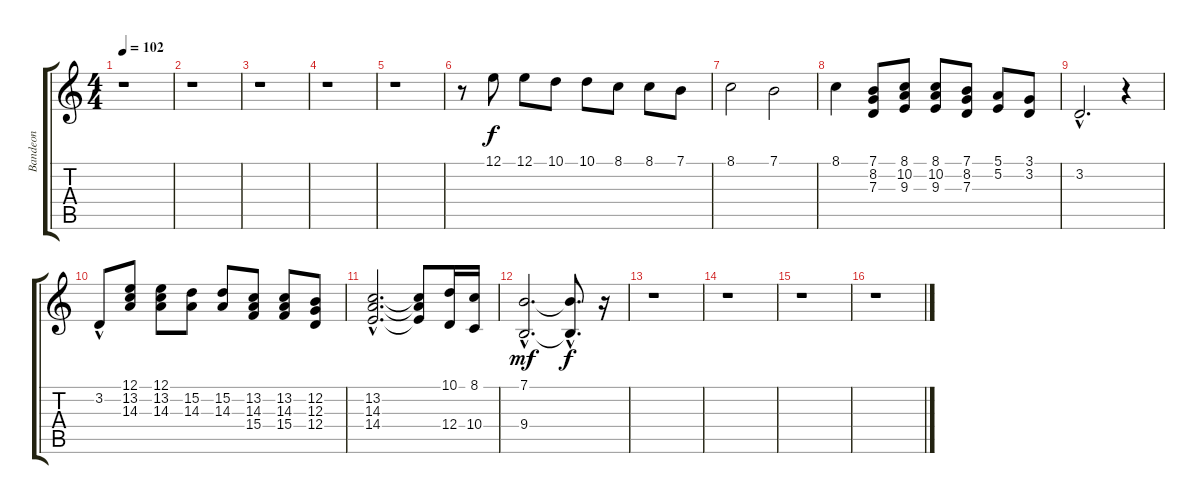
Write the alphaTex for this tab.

\track ("Bandeon" "Bandeon") {instrument tangoaccordion}
\staff {score tabs}
\tuning (E4 B3 G3 D3 A2 E2) {hide}
\ts (4 4)
\tempo 102
\clef g2
\ks c
r.1{dy f} |
r.1 |
r.1 |
r.1 |
r.1 |
r.8 12.1.8{volume 6} 12.1.8{volume 6} 10.1.8{volume 6} 10.1.8{volume 7} 8.1.8{volume 7} 8.1.8{volume 7} 7.1.8{volume 8} |
8.1.2{volume 8} 7.1.2{volume 6} |
8.1.4{volume 6} (7.1 8.2 7.3).8{volume 8} (8.1 10.2 9.3).8{volume 9} (8.1 10.2 9.3).8 (7.1 8.2 7.3).8 (5.1 5.2).8 (3.1 3.2).8 |
3.2{hac}.2{d} r.4 |
3.2{hac}.8 (12.1 13.2 14.3).8 (12.1 13.2 14.3).8 (15.2 14.3).8 (15.2 14.3).8 (13.2 14.3 15.4).8 (13.2 14.3 15.4).8 (12.2 12.3 12.4).8 |
(13.2{hac} 14.3{hac} 14.4{hac}).2{d} (13.2{t} 14.3{t} 14.4{t}).8 (10.1 12.4).16{volume 10} (8.1 10.4).16 |
(7.1{hac} 9.4{hac}).2{d dy mf} (7.1{t} 9.4{hac t}).8{d dy f} r.16 |
r.1 |
r.1 |
r.1 |
r.1
